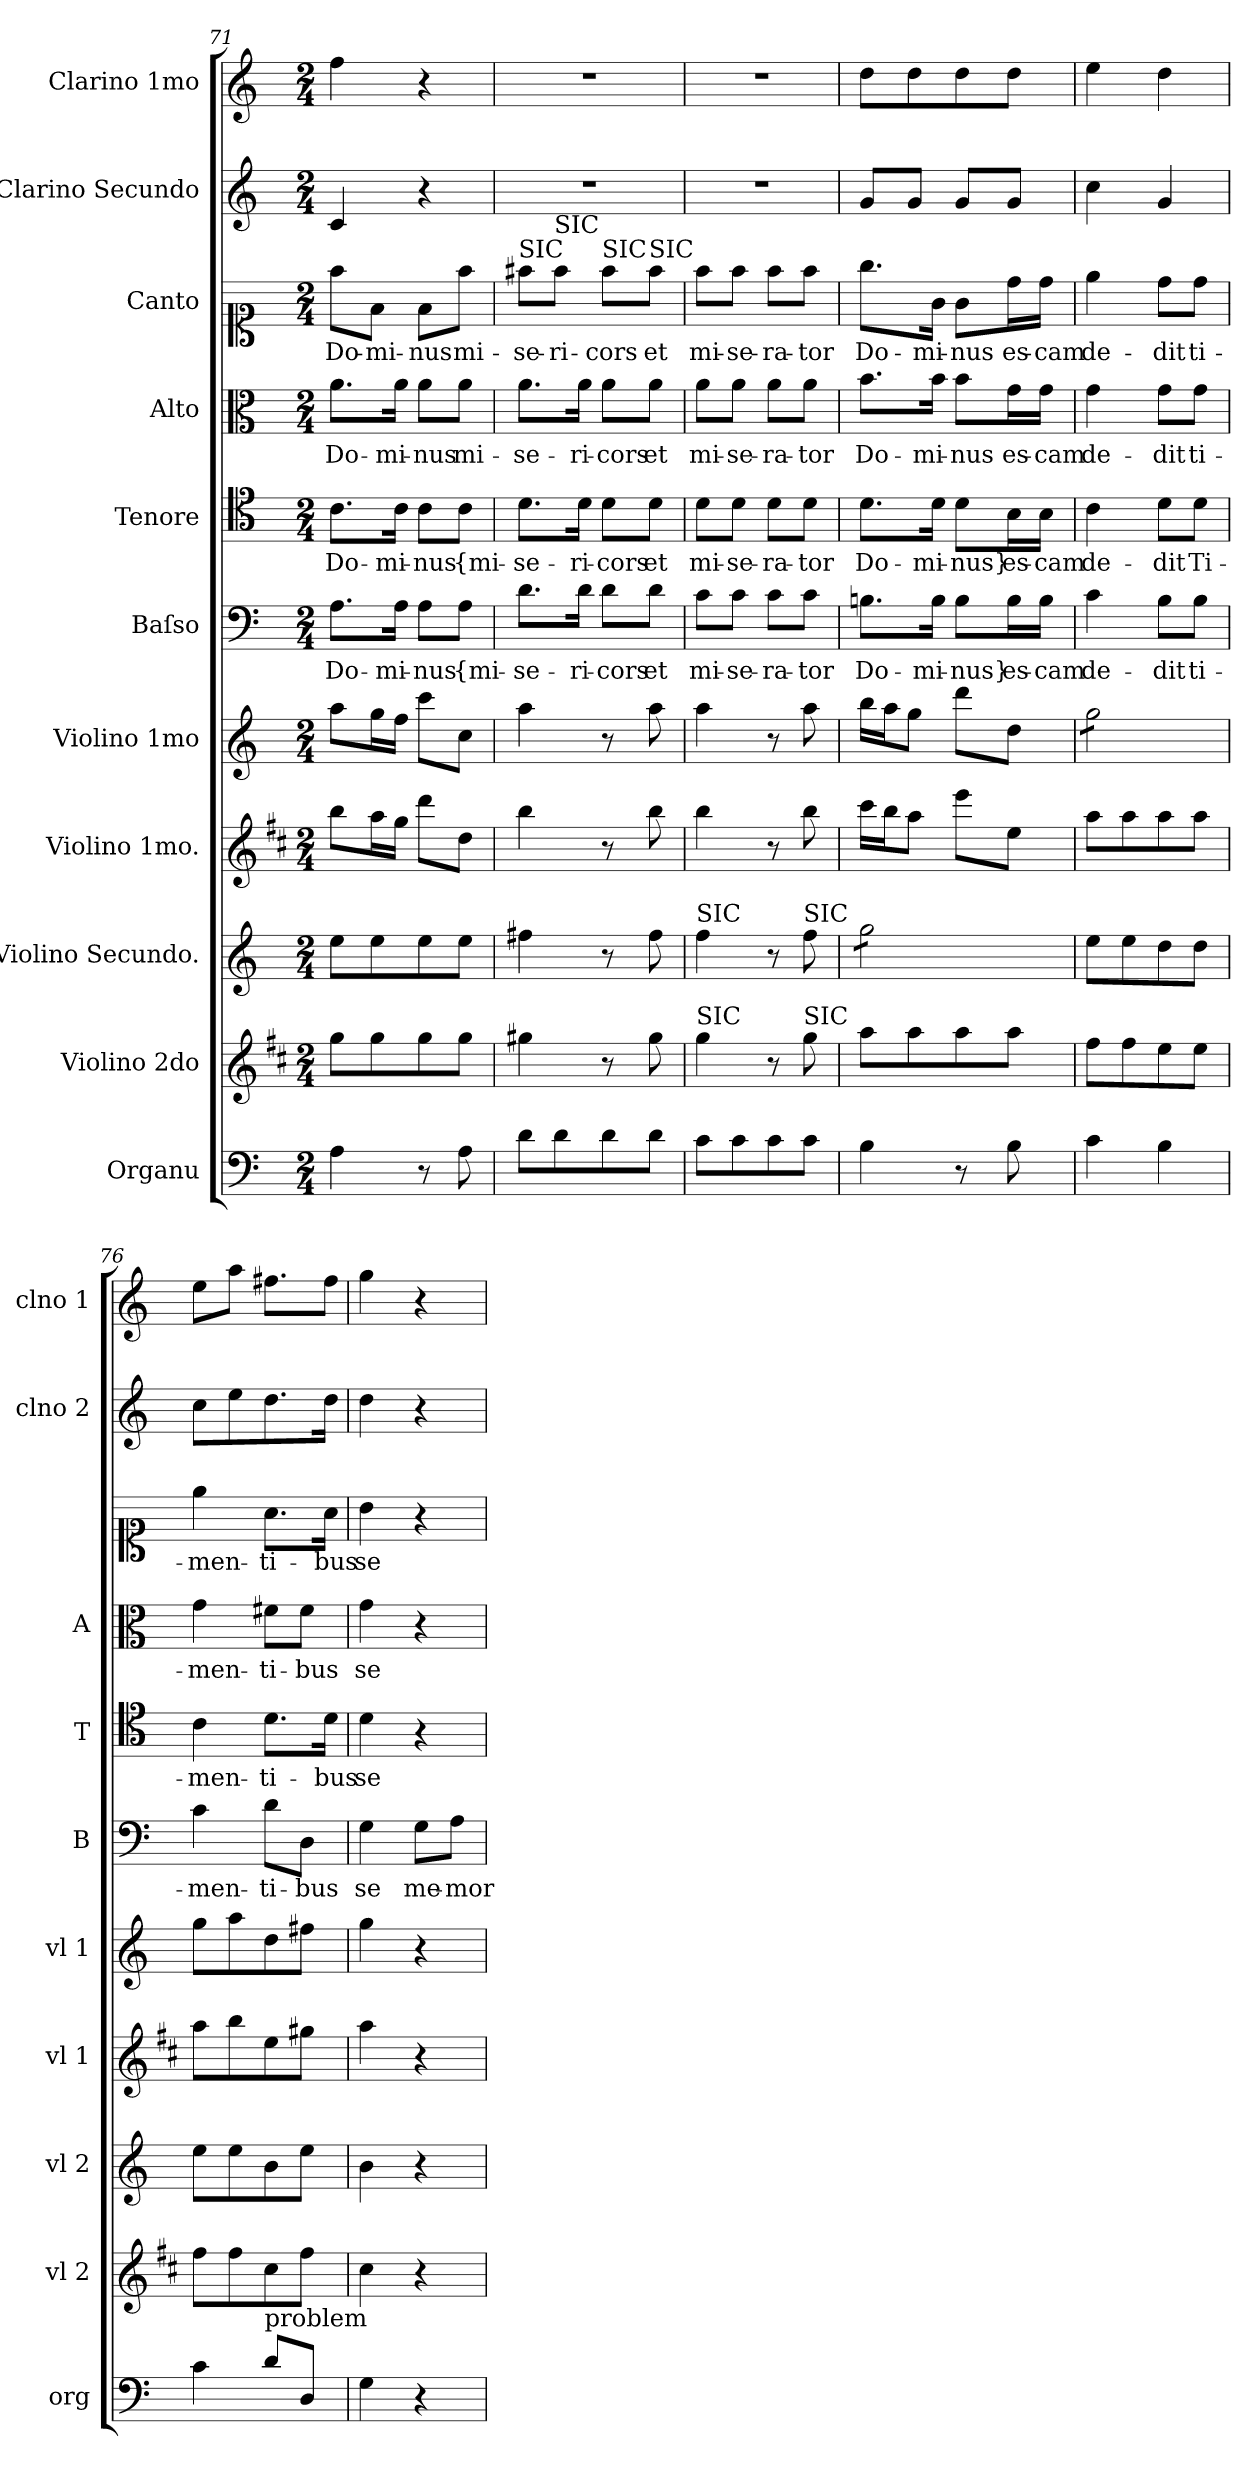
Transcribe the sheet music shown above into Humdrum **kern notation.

**kern	**kern	**kern	**kern	**kern	**kern	**text	**kern	**text	**kern	**text	**kern	**text	**kern	**kern
*part11	*part10	*part9	*part8	*part7	*part6	*part6	*part5	*part5	*part4	*part4	*part3	*part3	*part2	*part1
*staff11	*staff10	*staff9	*staff8	*staff7	*staff6	*staff6	*staff5	*staff5	*staff4	*staff4	*staff3	*staff3	*staff2	*staff1
*I"Organu	*I"Violino 2do	*I"Violino Secundo.	*I"Violino 1mo.	*I"Violino 1mo	*I"Baſso	*	*I"Tenore	*	*I"Alto	*	*I"Canto	*	*I"Clarino Secundo	*I"Clarino 1mo
*I'org	*I'vl 2	*I'vl 2	*I'vl 1	*I'vl 1	*I'B	*	*I'T	*	*I'A	*	*	*	*I'clno 2	*I'clno 1
*clefF4	*clefG2	*clefG2	*clefG2	*clefG2	*clefF4	*	*clefC4	*	*clefC3	*	*clefC1	*	*clefG2	*clefG2
*	*ITrd1c2	*	*ITrd1c2	*	*	*	*	*	*	*	*	*	*	*
*k[]	*k[]	*k[]	*k[]	*k[]	*k[]	*	*k[]	*	*k[]	*	*k[]	*	*k[]	*k[]
*C:	*C:	*C:	*C:	*C:	*C:	*	*C:	*	*C:	*	*C:	*	*C:	*C:
*M2/4	*M2/4	*M2/4	*M2/4	*M2/4	*M2/4	*	*M2/4	*	*M2/4	*	*M2/4	*	*M2/4	*M2/4
=71	=71	=71	=71	=71	=71	=71	=71	=71	=71	=71	=71	=71	=71	=71
4A\	8ff\L	8ee\L	8aa\L	8aa\L	8.A\L	Do-	8.c\L	Do-	8.a\L	Do-	8ff\L	Do-	4c/	4ff\
.	8ff\	8ee\	16gg\L	16gg\L	.	.	.	.	.	.	8f\J	-mi-	.	.
.	.	.	16ff\JJ	16ff\JJ	16A\Jk	-mi-	16c\Jk	-mi-	16a\Jk	-mi-	.	.	.	.
8r	8ff\	8ee\	8ccc\L	8ccc\L	8A\L	-nus	8c\L	-nus	8a\L	-nus	8f\L	-nus	4r	4r
8A\	8ff\J	8ee\J	8cc\J	8cc\J	8A\J	{mi-	8c\J	{mi-	8a\J	mi-	8ff\J	mi-	.	.
=72	=72	=72	=72	=72	=72	=72	=72	=72	=72	=72	=72	=72	=72	=72
!	!	!	!	!	!	!	!	!	!	!	!LO:TX:a:t=SIC	!	!	!
8d\L	4ff#X\	4ff#X\	4aa\	4aa\	8.d\L	-se-	8.d\L	-se-	8.a\L	-se-	8ff#X\L	-se-	2r	2r
!	!	!	!	!	!	!	!	!	!	!	!LO:TX:a:t=SIC	!	!	!
8d\	.	.	.	.	.	.	.	.	.	.	8ff#\J	-ri-	.	.
.	.	.	.	.	16d\Jk	-ri-	16d\Jk	-ri-	16a\Jk	-ri-	.	.	.	.
!	!	!	!	!	!	!	!	!	!	!	!LO:TX:a:t=SIC	!	!	!
8d\	8r	8r	8r	8r	8d\L	-cors	8d\L	-cors	8a\L	-cors	8ff#\L	-cors	.	.
!	!	!	!	!	!	!	!	!	!	!	!LO:TX:a:t=SIC	!	!	!
8d\J	8ff#\	8ff#\	8aa\	8aa\	8d\J	et	8d\J	et	8a\J	et	8ff#\J	et	.	.
=73	=73	=73	=73	=73	=73	=73	=73	=73	=73	=73	=73	=73	=73	=73
!	!	!LO:TX:a:t=SIC	!	!	!	!	!	!	!	!	!	!	!	!
!	!LO:TX:a:t=SIC	!	!	!	!	!	!	!	!	!	!	!	!	!
8c\L	4ff\	4ff\	4aa\	4aa\	8c\L	mi-	8d\L	mi-	8a\L	mi-	8ff\L	mi-	2r	2r
8c\	.	.	.	.	8c\J	-se-	8d\J	-se-	8a\J	-se-	8ff\J	-se-	.	.
8c\	8r	8r	8r	8r	8c\L	-ra-	8d\L	-ra-	8a\L	-ra-	8ff\L	-ra-	.	.
!	!	!LO:TX:a:t=SIC	!	!	!	!	!	!	!	!	!	!	!	!
!	!LO:TX:a:t=SIC	!	!	!	!	!	!	!	!	!	!	!	!	!
8c\J	8ff\	8ff\	8aa\	8aa\	8c\J	-tor	8d\J	-tor	8a\J	-tor	8ff\J	-tor	.	.
=74	=74	=74	=74	=74	=74	=74	=74	=74	=74	=74	=74	=74	=74	=74
*	*	*tremolo	*	*	*	*	*	*	*	*	*	*	*	*
4B\	8gg\L	8gg\L	16bb\LL	16bb\LL	8.Bn\L	Do-	8.d\L	Do-	8.b\L	Do-	8.gg\L	Do-	8g/L	8dd\L
.	.	.	16aa\J	16aa\J	.	.	.	.	.	.	.	.	.	.
.	8gg\	8gg\	8gg\J	8gg\J	.	.	.	.	.	.	.	.	8g/J	8dd\
.	.	.	.	.	16B\Jk	-mi-	16d\Jk	-mi-	16b\Jk	-mi-	16g\Jk	-mi-	.	.
8r	8gg\	8gg\	8ddd\L	8ddd\L	8B\L	-nus}	8d\L	-nus}	8b\L	-nus	8g\L	-nus	8g/L	8dd\
8B\	8gg\J	8gg\J	8dd\J	8dd\J	16B\L	es-	16B\L	es-	16g\L	es-	16dd\L	es-	8g/J	8dd\J
*	*	*Xtremolo	*	*	*	*	*	*	*	*	*	*	*	*
.	.	.	.	.	16B\JJ	-cam	16B\JJ	-cam	16g\JJ	-cam	16dd\JJ	-cam	.	.
=75	=75	=75	=75	=75	=75	=75	=75	=75	=75	=75	=75	=75	=75	=75
*	*	*	*	*tremolo	*	*	*	*	*	*	*	*	*	*
4c\	8ee\L	8ee\L	8gg\L	8gg\L	4c\	de-	4c\	de-	4g\	de-	4ee\	de-	4cc\	4ee\
.	8ee\	8ee\	8gg\	8gg\	.	.	.	.	.	.	.	.	.	.
4B\	8dd\	8dd\	8gg\	8gg\	8B\L	-dit	8d\L	-dit	8g\L	-dit	8dd\L	-dit	4g/	4dd\
.	8dd\J	8dd\J	8gg\J	8gg\J	8B\J	ti-	8d\J	Ti-	8g\J	ti-	8dd\J	ti-	.	.
*	*	*	*	*Xtremolo	*	*	*	*	*	*	*	*	*	*
=76	=76	=76	=76	=76	=76	=76	=76	=76	=76	=76	=76	=76	=76	=76
4c\	8ee\L	8ee\L	8gg\L	8gg\L	4c\	-men-	4c\	-men-	4g\	-men-	4ee\	-men-	8cc\L	8ee\L
.	8ee\	8ee\	8aa\	8aa\	.	.	.	.	.	.	.	.	8ee\	8aa\J
!LO:TX:a:t=problem	!	!	!	!	!	!	!	!	!	!	!	!	!	!
8d\L	8b\	8b\	8dd\	8dd\	8d\L	-ti-	8.d\L	-ti-	8f#X\L	-ti-	8.a\L	-ti-	8.dd\	8.ff#X\L
8D/J	8ee\J	8ee\J	8ff#X\J	8ff#X\J	8D\J	-bus	.	.	8f#\J	-bus	.	.	.	.
!	!	!	!	!	!	!	!	!	!	!	!	!	!	!LO:N:vis=8
.	.	.	.	.	.	.	16d\Jk	-bus	.	.	16a\Jk	-bus	16dd\Jk	16ff#\J
=77	=77	=77	=77	=77	=77	=77	=77	=77	=77	=77	=77	=77	=77	=77
4G\	4b\	4b\	4gg\	4gg\	4G\	se	4d\	se	4g\	se	4b\	se	4dd\	4gg\
4r	4r	4r	4r	4r	8G\L	me-	4r	.	4r	.	4r	.	4r	4r
.	.	.	.	.	8A\J	-mor	.	.	.	.	.	.	.	.
=	=	=	=	=	=	=	=	=	=	=	=	=	=	=
*-	*-	*-	*-	*-	*-	*-	*-	*-	*-	*-	*-	*-	*-	*-
